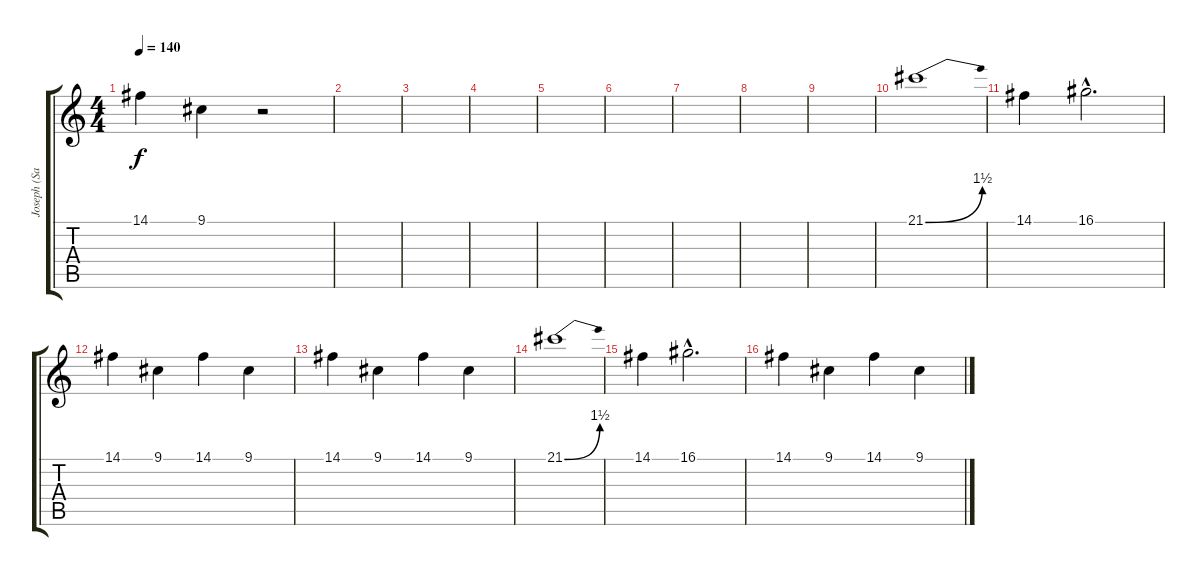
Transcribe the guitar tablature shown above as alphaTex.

\track ("Joseph (Sampler)" "Joseph (Sa") {instrument stringensemble1}
\staff {score tabs}
\tuning (E4 B3 G3 D3 A2 E2) {hide}
\ts (4 4)
\tempo 140
\clef g2
\ks c
14.1.4{dy f} 9.1.4 r.2 |
|
|
|
|
|
|
|
|
21.1{be (bend 0 0 60 6)}.1 |
14.1.4 16.1{hac}.2{d} |
14.1.4 9.1.4 14.1.4 9.1.4 |
14.1.4 9.1.4 14.1.4 9.1.4 |
21.1{be (bend 0 0 60 6)}.1 |
14.1.4 16.1{hac}.2{d} |
14.1.4 9.1.4 14.1.4 9.1.4
